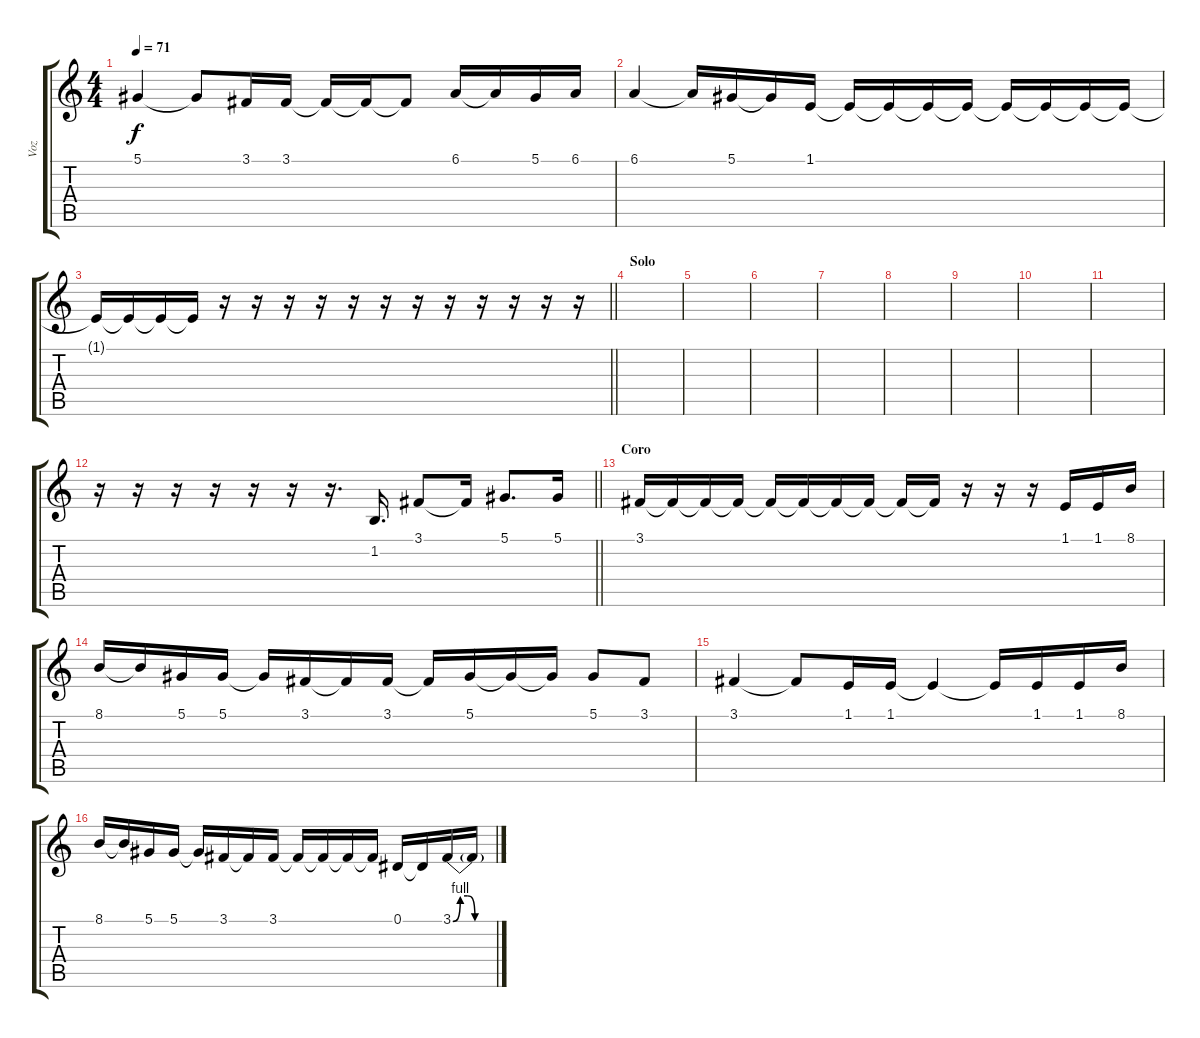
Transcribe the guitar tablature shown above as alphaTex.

\track ("Voz" "Voz") {instrument tenorsax}
\staff {score tabs}
\tuning (Eb4 Bb3 Gb3 Db3 Ab2 Eb2) {hide}
\ts (4 4)
\tempo 71
\clef g2
\ks c
5.1.4{dy f} 5.1{t}.8 3.1.16 3.1.16 3.1{t}.16 3.1{t}.16 3.1{t}.8 6.1.16 6.1{t}.16 5.1.16 6.1.16 |
6.1.4 6.1{t}.16 5.1.16 5.1{t}.16 1.1.16 1.1{t}.16 1.1{t}.16 1.1{t}.16 1.1{t}.16 1.1{t}.16 1.1{t}.16 1.1{t}.16 1.1{t}.16 |
\barLineRight lightlight
1.1{t}.16 1.1{t}.16 1.1{t}.16 1.1{t}.16 r.16 r.16 r.16 r.16 r.16 r.16 r.16 r.16 r.16 r.16 r.16 r.16 |
\section ("" "Solo")
|
|
|
|
|
|
|
|
\barLineRight lightlight
r.16 r.16 r.16 r.16 r.16 r.16 r.16{d} 1.2.16{d} 3.1.8 3.1{t}.16 5.1.8{d} 5.1.16 |
\section ("" "Coro")
3.1.16 3.1{t}.16 3.1{t}.16 3.1{t}.16 3.1{t}.16 3.1{t}.16 3.1{t}.16 3.1{t}.16 3.1{t}.16 3.1{t}.16 r.16 r.16 r.16 1.1.16 1.1.16 8.1.16 |
8.1.16 8.1{t}.16 5.1.16 5.1.16 5.1{t}.16 3.1.16 3.1{t}.16 3.1.16 3.1{t}.16 5.1.16 5.1{t}.16 5.1{t}.16 5.1.8 3.1.8 |
3.1.4 3.1{t}.8 1.1.16 1.1.16 1.1{t}.4 1.1{t}.16 1.1.16 1.1.16 8.1.16 |
8.1.16 8.1{t}.16 5.1.16 5.1.16 5.1{t}.16 3.1.16 3.1{t}.16 3.1.16 3.1{t}.16 3.1{t}.16 3.1{t}.16 3.1{t}.16 0.1.16 0.1{t}.16 3.1{be (custom 0 0 10 4 20 4 30 0 60 0)}.16 3.1{t}.16
